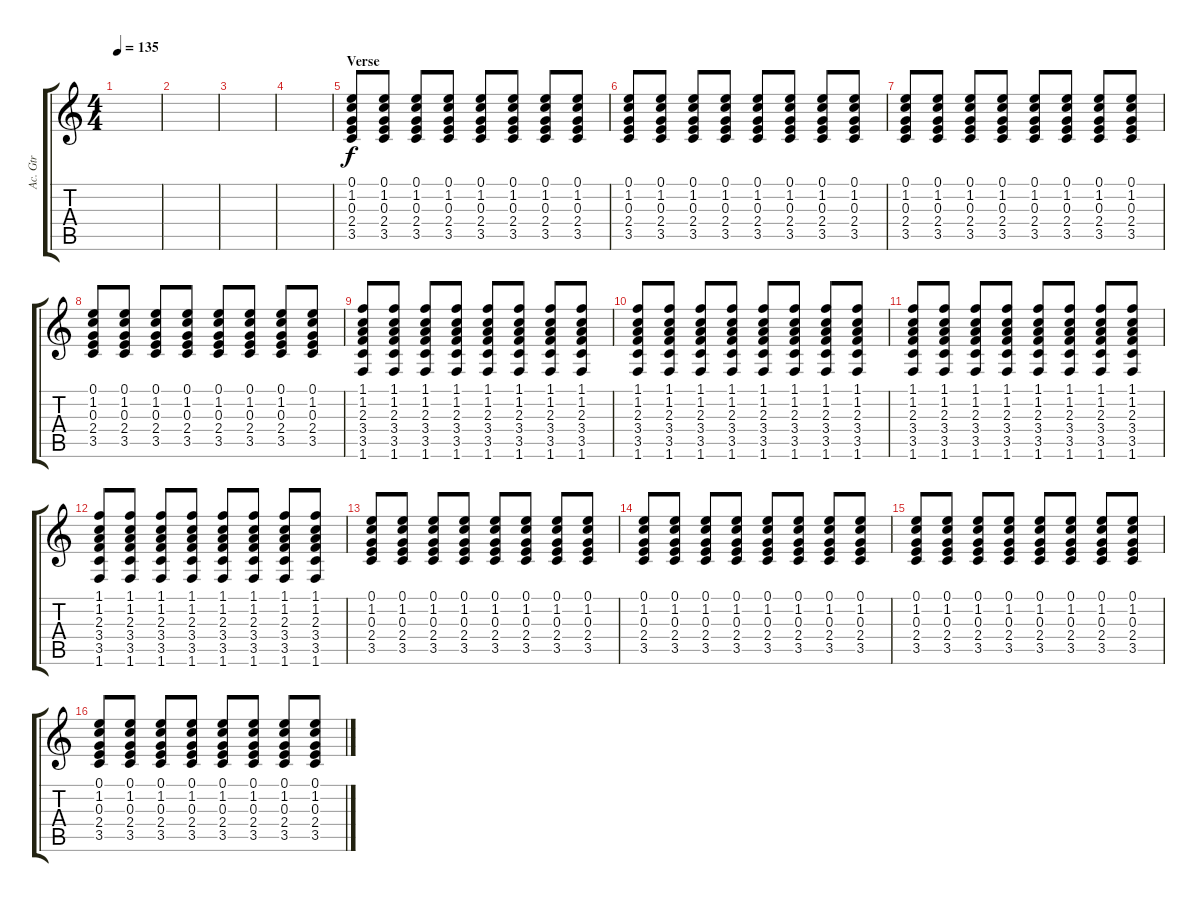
\track ("Ac. Gtr" "Ac. Gtr") {instrument acousticguitarsteel}
\staff {score tabs}
\tuning (E4 B3 G3 D3 A2 E2) {hide}
\ts (4 4)
\tempo 135
\clef g2
\ks c
|
|
|
|
\section ("" "Verse")
(0.1 1.2 0.3 2.4 3.5).8 (0.1 1.2 0.3 2.4 3.5).8 (0.1 1.2 0.3 2.4 3.5).8 (0.1 1.2 0.3 2.4 3.5).8 (0.1 1.2 0.3 2.4 3.5).8 (0.1 1.2 0.3 2.4 3.5).8 (0.1 1.2 0.3 2.4 3.5).8 (0.1 1.2 0.3 2.4 3.5).8 |
(0.1 1.2 0.3 2.4 3.5).8 (0.1 1.2 0.3 2.4 3.5).8 (0.1 1.2 0.3 2.4 3.5).8 (0.1 1.2 0.3 2.4 3.5).8 (0.1 1.2 0.3 2.4 3.5).8 (0.1 1.2 0.3 2.4 3.5).8 (0.1 1.2 0.3 2.4 3.5).8 (0.1 1.2 0.3 2.4 3.5).8 |
(0.1 1.2 0.3 2.4 3.5).8 (0.1 1.2 0.3 2.4 3.5).8 (0.1 1.2 0.3 2.4 3.5).8 (0.1 1.2 0.3 2.4 3.5).8 (0.1 1.2 0.3 2.4 3.5).8 (0.1 1.2 0.3 2.4 3.5).8 (0.1 1.2 0.3 2.4 3.5).8 (0.1 1.2 0.3 2.4 3.5).8 |
(0.1 1.2 0.3 2.4 3.5).8 (0.1 1.2 0.3 2.4 3.5).8 (0.1 1.2 0.3 2.4 3.5).8 (0.1 1.2 0.3 2.4 3.5).8 (0.1 1.2 0.3 2.4 3.5).8 (0.1 1.2 0.3 2.4 3.5).8 (0.1 1.2 0.3 2.4 3.5).8 (0.1 1.2 0.3 2.4 3.5).8 |
(1.1 1.2 2.3 3.4 3.5 1.6).8 (1.1 1.2 2.3 3.4 3.5 1.6).8 (1.1 1.2 2.3 3.4 3.5 1.6).8 (1.1 1.2 2.3 3.4 3.5 1.6).8 (1.1 1.2 2.3 3.4 3.5 1.6).8 (1.1 1.2 2.3 3.4 3.5 1.6).8 (1.1 1.2 2.3 3.4 3.5 1.6).8 (1.1 1.2 2.3 3.4 3.5 1.6).8 |
(1.1 1.2 2.3 3.4 3.5 1.6).8 (1.1 1.2 2.3 3.4 3.5 1.6).8 (1.1 1.2 2.3 3.4 3.5 1.6).8 (1.1 1.2 2.3 3.4 3.5 1.6).8 (1.1 1.2 2.3 3.4 3.5 1.6).8 (1.1 1.2 2.3 3.4 3.5 1.6).8 (1.1 1.2 2.3 3.4 3.5 1.6).8 (1.1 1.2 2.3 3.4 3.5 1.6).8 |
(1.1 1.2 2.3 3.4 3.5 1.6).8 (1.1 1.2 2.3 3.4 3.5 1.6).8 (1.1 1.2 2.3 3.4 3.5 1.6).8 (1.1 1.2 2.3 3.4 3.5 1.6).8 (1.1 1.2 2.3 3.4 3.5 1.6).8 (1.1 1.2 2.3 3.4 3.5 1.6).8 (1.1 1.2 2.3 3.4 3.5 1.6).8 (1.1 1.2 2.3 3.4 3.5 1.6).8 |
(1.1 1.2 2.3 3.4 3.5 1.6).8 (1.1 1.2 2.3 3.4 3.5 1.6).8 (1.1 1.2 2.3 3.4 3.5 1.6).8 (1.1 1.2 2.3 3.4 3.5 1.6).8 (1.1 1.2 2.3 3.4 3.5 1.6).8 (1.1 1.2 2.3 3.4 3.5 1.6).8 (1.1 1.2 2.3 3.4 3.5 1.6).8 (1.1 1.2 2.3 3.4 3.5 1.6).8 |
(0.1 1.2 0.3 2.4 3.5).8 (0.1 1.2 0.3 2.4 3.5).8 (0.1 1.2 0.3 2.4 3.5).8 (0.1 1.2 0.3 2.4 3.5).8 (0.1 1.2 0.3 2.4 3.5).8 (0.1 1.2 0.3 2.4 3.5).8 (0.1 1.2 0.3 2.4 3.5).8 (0.1 1.2 0.3 2.4 3.5).8 |
(0.1 1.2 0.3 2.4 3.5).8 (0.1 1.2 0.3 2.4 3.5).8 (0.1 1.2 0.3 2.4 3.5).8 (0.1 1.2 0.3 2.4 3.5).8 (0.1 1.2 0.3 2.4 3.5).8 (0.1 1.2 0.3 2.4 3.5).8 (0.1 1.2 0.3 2.4 3.5).8 (0.1 1.2 0.3 2.4 3.5).8 |
(0.1 1.2 0.3 2.4 3.5).8 (0.1 1.2 0.3 2.4 3.5).8 (0.1 1.2 0.3 2.4 3.5).8 (0.1 1.2 0.3 2.4 3.5).8 (0.1 1.2 0.3 2.4 3.5).8 (0.1 1.2 0.3 2.4 3.5).8 (0.1 1.2 0.3 2.4 3.5).8 (0.1 1.2 0.3 2.4 3.5).8 |
(0.1 1.2 0.3 2.4 3.5).8 (0.1 1.2 0.3 2.4 3.5).8 (0.1 1.2 0.3 2.4 3.5).8 (0.1 1.2 0.3 2.4 3.5).8 (0.1 1.2 0.3 2.4 3.5).8 (0.1 1.2 0.3 2.4 3.5).8 (0.1 1.2 0.3 2.4 3.5).8 (0.1 1.2 0.3 2.4 3.5).8
